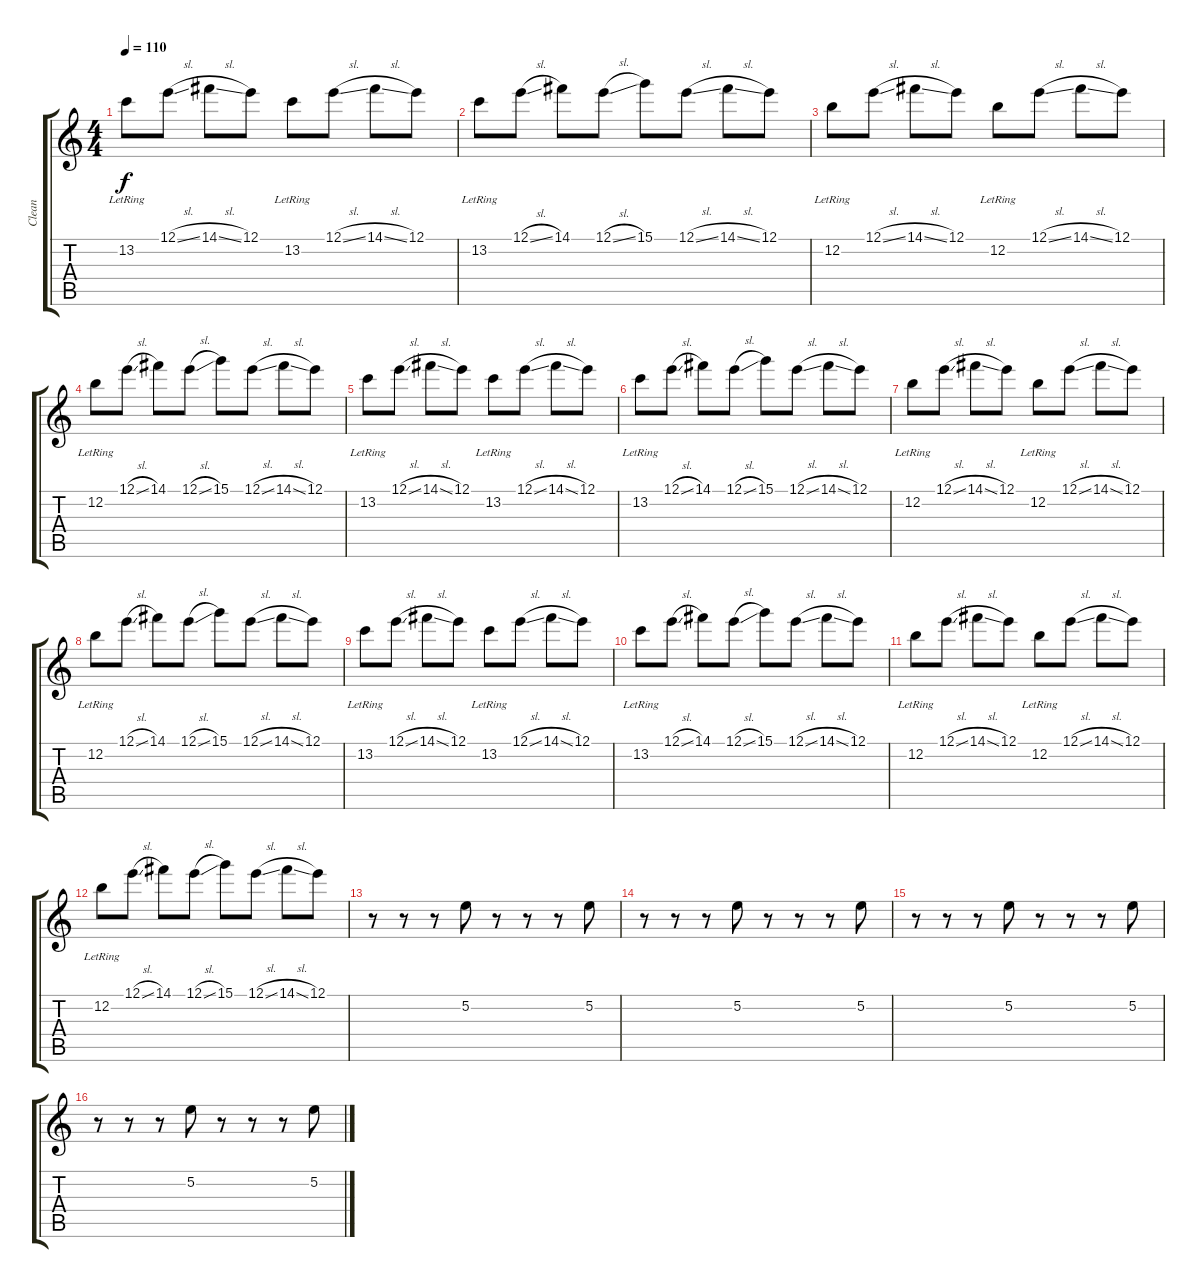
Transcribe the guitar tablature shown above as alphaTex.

\track ("Clean" "Clean") {instrument electricguitarclean}
\staff {score tabs}
\tuning (E4 B3 G3 D3 A2 E2) {hide}
\ts (4 4)
\tempo 110
\clef g2
\ks c
13.2{lr}.8{dy f} 12.1{sl}.8 14.1{sl}.8 12.1.8 13.2{lr}.8 12.1{sl}.8 14.1{sl}.8 12.1.8 |
13.2{lr}.8 12.1{sl}.8 14.1.8 12.1{sl}.8 15.1.8 12.1{sl}.8 14.1{sl}.8 12.1.8 |
12.2{lr}.8 12.1{sl}.8 14.1{sl}.8 12.1.8 12.2{lr}.8 12.1{sl}.8 14.1{sl}.8 12.1.8 |
12.2{lr}.8 12.1{sl}.8 14.1.8 12.1{sl}.8 15.1.8 12.1{sl}.8 14.1{sl}.8 12.1.8 |
13.2{lr}.8 12.1{sl}.8 14.1{sl}.8 12.1.8 13.2{lr}.8 12.1{sl}.8 14.1{sl}.8 12.1.8 |
13.2{lr}.8 12.1{sl}.8 14.1.8 12.1{sl}.8 15.1.8 12.1{sl}.8 14.1{sl}.8 12.1.8 |
12.2{lr}.8 12.1{sl}.8 14.1{sl}.8 12.1.8 12.2{lr}.8 12.1{sl}.8 14.1{sl}.8 12.1.8 |
12.2{lr}.8 12.1{sl}.8 14.1.8 12.1{sl}.8 15.1.8 12.1{sl}.8 14.1{sl}.8 12.1.8 |
13.2{lr}.8 12.1{sl}.8 14.1{sl}.8 12.1.8 13.2{lr}.8 12.1{sl}.8 14.1{sl}.8 12.1.8 |
13.2{lr}.8 12.1{sl}.8 14.1.8 12.1{sl}.8 15.1.8 12.1{sl}.8 14.1{sl}.8 12.1.8 |
12.2{lr}.8 12.1{sl}.8 14.1{sl}.8 12.1.8 12.2{lr}.8 12.1{sl}.8 14.1{sl}.8 12.1.8 |
12.2{lr}.8 12.1{sl}.8 14.1.8 12.1{sl}.8 15.1.8 12.1{sl}.8 14.1{sl}.8 12.1.8 |
r.8{balance 16} r.8 r.8 5.2.8 r.8 r.8 r.8 5.2.8 |
r.8 r.8 r.8 5.2.8 r.8 r.8 r.8 5.2.8 |
r.8 r.8 r.8 5.2.8 r.8 r.8 r.8 5.2.8 |
r.8 r.8 r.8 5.2.8 r.8 r.8 r.8 5.2.8
